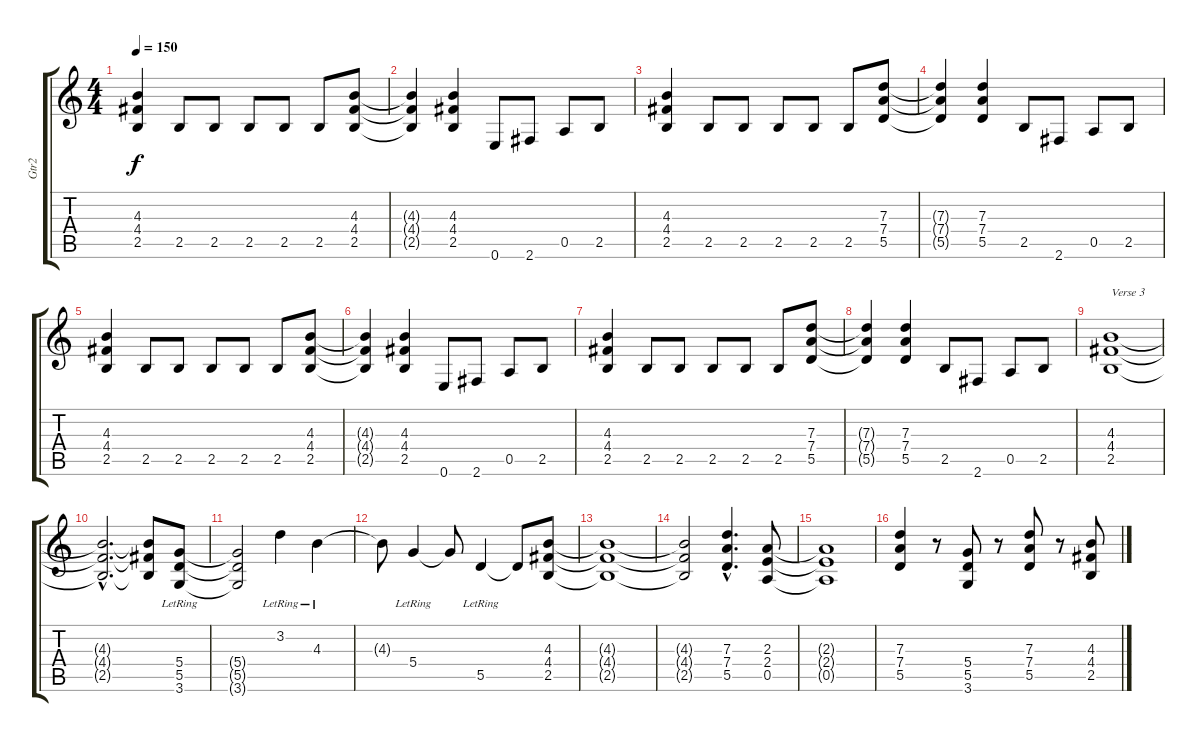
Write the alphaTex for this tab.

\track ("Gtr2" "Gtr2") {instrument overdrivenguitar}
\staff {score tabs}
\tuning (E4 B3 G3 D3 A2 E2) {hide}
\ts (4 4)
\tempo 150
\clef g2
\ks c
(4.3 4.4 2.5).4{dy f} 2.5.8 2.5.8 2.5.8 2.5.8 2.5.8 (4.3 4.4 2.5).8 |
(4.3{t} 4.4{t} 2.5{t}).4 (4.3 4.4 2.5).4 0.6.8 2.6.8 0.5.8 2.5.8 |
(4.3 4.4 2.5).4 2.5.8 2.5.8 2.5.8 2.5.8 2.5.8 (7.3 7.4 5.5).8 |
(7.3{t} 7.4{t} 5.5{t}).4 (7.3 7.4 5.5).4 2.5.8 2.6.8 0.5.8 2.5.8 |
(4.3 4.4 2.5).4 2.5.8 2.5.8 2.5.8 2.5.8 2.5.8 (4.3 4.4 2.5).8 |
(4.3{t} 4.4{t} 2.5{t}).4 (4.3 4.4 2.5).4 0.6.8 2.6.8 0.5.8 2.5.8 |
(4.3 4.4 2.5).4 2.5.8 2.5.8 2.5.8 2.5.8 2.5.8 (7.3 7.4 5.5).8 |
(7.3{t} 7.4{t} 5.5{t}).4 (7.3 7.4 5.5).4 2.5.8 2.6.8 0.5.8 2.5.8 |
(4.3 4.4 2.5).1{txt "Verse 3"} |
(4.3{hac t} 4.4{hac t} 2.5{hac t}).2{d} (4.3{t} 4.4{t} 2.5{t}).8 (5.4{lr} 5.5{lr} 3.6{lr}).8 |
(5.4{t} 5.5{t} 3.6{t}).2 3.2{lr}.4 4.3{lr}.4 |
4.3{t}.8 5.4{lr}.4 5.4{t}.8 5.5{lr}.4 5.5{t}.8 (4.3 4.4 2.5).8 |
(4.3{t} 4.4{t} 2.5{t}).1 |
(4.3{t} 4.4{t} 2.5{t}).2 (7.3{hac} 7.4{hac} 5.5{hac}).4{d} (2.3 2.4 0.5).8 |
(2.3{t} 2.4{t} 0.5{t}).1 |
(7.3 7.4 5.5).4 r.8 (5.4 5.5 3.6).8 r.8 (7.3 7.4 5.5).8 r.8 (4.3 4.4 2.5).8
